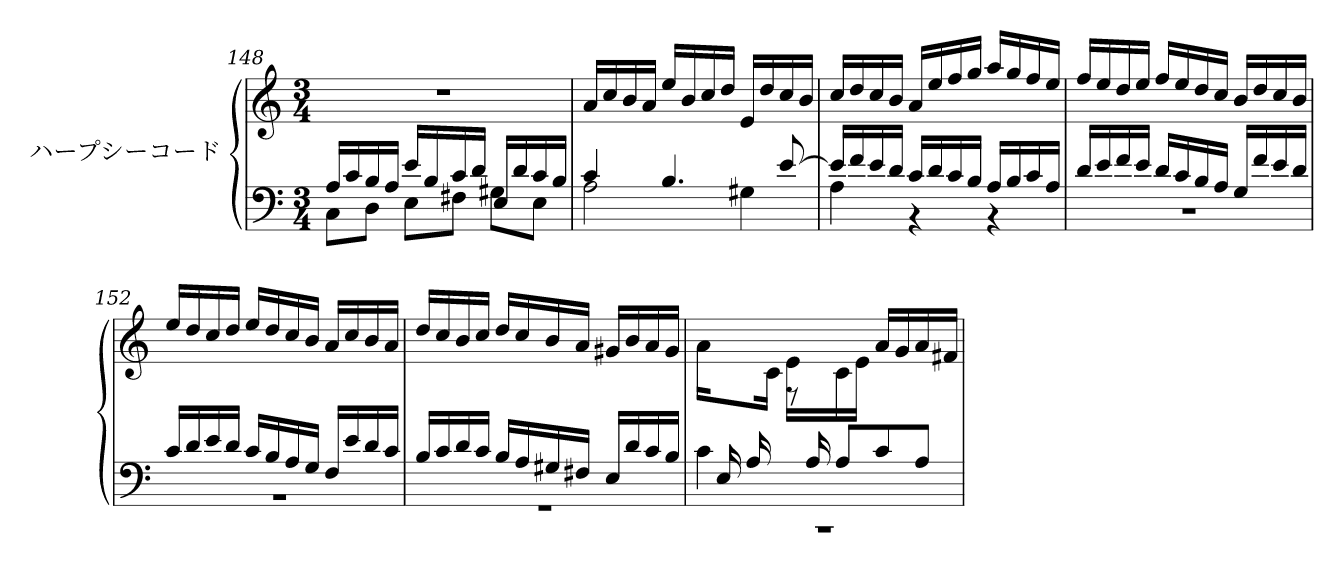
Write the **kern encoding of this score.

**kern	**kern
*part1	*part1
*staff2	*staff1
*I"ハープシーコード	*
!!LO:LB:g=z
*clefF4	*clefG2
*k[]	*k[]
*M3/4	*M3/4
=148	=148
*^	*
16A/LL	8C\L	2.r
16c/	.	.
16B/	8D\J	.
16A/JJ	.	.
16e/LL	8E\L	.
16B/	.	.
16c/	8F#X\J	.
16d/JJ	.	.
16E/LL	8G#X\L	.
16d/	.	.
16c/	8E\J	.
16B/JJ	.	.
=149	=149	=149
4c/	2A\	16a/LL
.	.	16cc/
.	.	16b/
.	.	16a/JJ
4.B/	.	16ee/LL
.	.	16b/
.	.	16cc/
.	.	16dd/JJ
.	4G#X\	16e/LL
.	.	16dd/
[8e/	.	16cc/
.	.	16b/JJ
=150	=150	=150
16e/LL]	4A\	16cc/LL
16f/	.	16dd/
16e/	.	16cc/
16d/JJ	.	16b/JJ
16c/LL	4rBB	16a/LL
16d/	.	16ee/
16c/	.	16ff/
16B/JJ	.	16gg/JJ
16A/LL	4rBB	16aa/LL
16B/	.	16gg/
16c/	.	16ff/
16A/JJ	.	16ee/JJ
!!LO:LB:g=z
=151	=151	=151
16d/LL	2.r	16ff/LL
16e/	.	16ee/
16f/	.	16dd/
16e/JJ	.	16ee/JJ
16d/LL	.	16ff/LL
16c/	.	16ee/
16B/	.	16dd/
16A/JJ	.	16cc/JJ
16G/LL	.	16b/LL
16f/	.	16dd/
16e/	.	16cc/
16d/JJ	.	16b/JJ
=152	=152	=152
16c/LL	2.r	16ee/LL
16d/	.	16dd/
16e/	.	16cc/
16d/JJ	.	16dd/JJ
16c/LL	.	16ee/LL
16B/	.	16dd/
16A/	.	16cc/
16G/JJ	.	16b/JJ
16F/LL	.	16a/LL
16e/	.	16cc/
16d/	.	16b/
16c/JJ	.	16a/JJ
=153	=153	=153
16B/LL	2.rGG	16dd/LL
16c/	.	16cc/
16d/	.	16b/
16c/JJ	.	16cc/JJ
16B/LL	.	16dd/LL
16A/	.	16cc/
16G#X/	.	16b/
16F#X/JJ	.	16a/JJ
16E/LL	.	16g#X/LL
16d/	.	16b/
16c/	.	16a/
16B/JJ	.	16g#/JJ
!!LO:LB:g=z
=154	=154	=154
*	*^	*^
16ryy	4c\	2.rCC	16a\LL	4ryy
16E/	.	.	8ryy	.
16A/	.	.	.	.
8ryy	.	.	16c\JJ	.
.	8ryy	.	16e\LL	8rF
16A/	.	.	16ryy	.
4.ryy	8A/L	.	16c\	4.ryy
.	.	.	16e\JJ	.
.	8c/	.	16a/LL	.
.	.	.	16g/	.
.	8A/J	.	16a/	.
.	.	.	16f#X/JJ	.
*v	*v	*v	*	*
*	*v	*v
=	=
*-	*-
